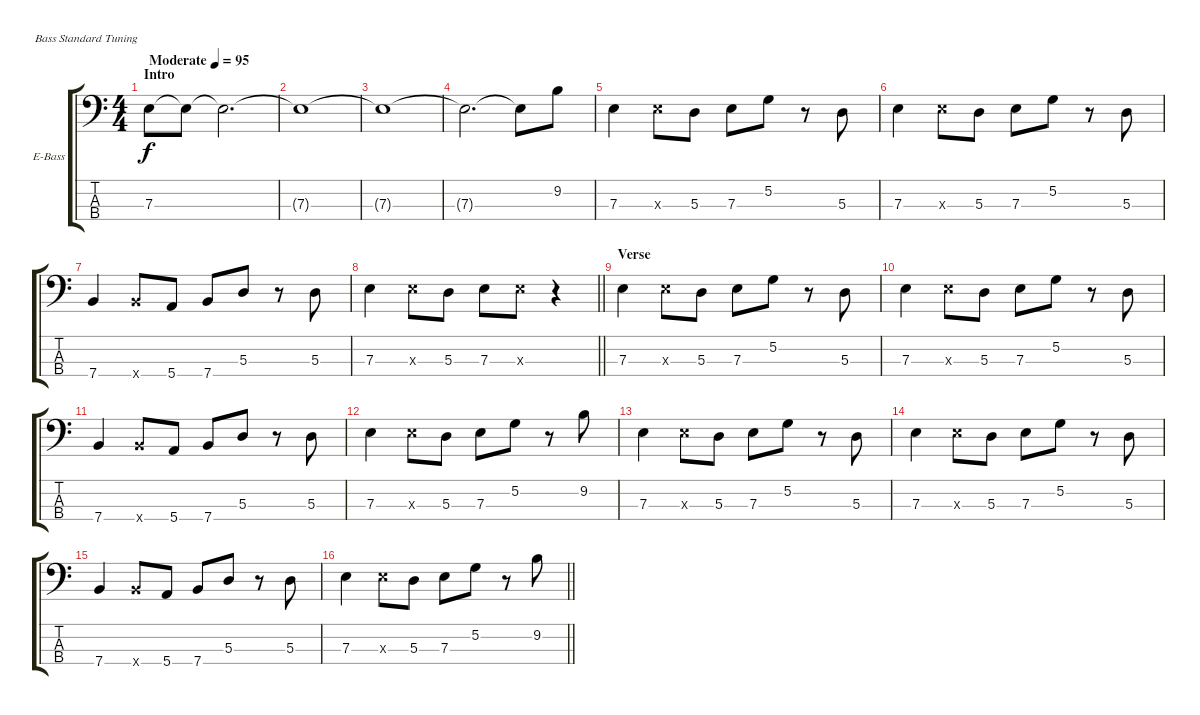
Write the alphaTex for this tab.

\bracketExtendMode groupsimilarinstruments
\firstSystemTrackNameOrientation horizontal
\otherSystemsTrackNameOrientation horizontal
\track ("Bass" "E-Bass") {instrument electricbasspick}
\staff {score tabs}
\tuning (G2 D2 A1 E1)
\ts (4 4)
\beaming (8 2 2 2 2)
\section ("" "Intro")
\tempo (95 "Moderate")
\clef f4
\ks c
7.3.8{dy f instrument electricbasspick} 7.3{t}.8 7.3{t}.2{d} |
7.3{t}.1 |
7.3{t}.1 |
7.3{t}.2{d} 7.3{t}.8 9.2.8 |
7.3.4 7.3{x}.8 5.3.8 7.3.8 5.2.8 r.8 5.3.8 |
7.3.4 7.3{x}.8 5.3.8 7.3.8 5.2.8 r.8 5.3.8 |
7.4.4 7.4{x}.8 5.4.8 7.4.8 5.3.8 r.8 5.3.8 |
\barLineRight lightlight
7.3.4 7.3{x}.8 5.3.8 7.3.8 7.3{x}.8 r.4 |
\section ("" "Verse")
7.3.4 7.3{x}.8 5.3.8 7.3.8 5.2.8 r.8 5.3.8 |
7.3.4 7.3{x}.8 5.3.8 7.3.8 5.2.8 r.8 5.3.8 |
7.4.4 7.4{x}.8 5.4.8 7.4.8 5.3.8 r.8 5.3.8 |
7.3.4 7.3{x}.8 5.3.8 7.3.8 5.2.8 r.8 9.2.8 |
7.3.4 7.3{x}.8 5.3.8 7.3.8 5.2.8 r.8 5.3.8 |
7.3.4 7.3{x}.8 5.3.8 7.3.8 5.2.8 r.8 5.3.8 |
7.4.4 7.4{x}.8 5.4.8 7.4.8 5.3.8 r.8 5.3.8 |
\barLineRight lightlight
7.3.4 7.3{x}.8 5.3.8 7.3.8 5.2.8 r.8 9.2.8
